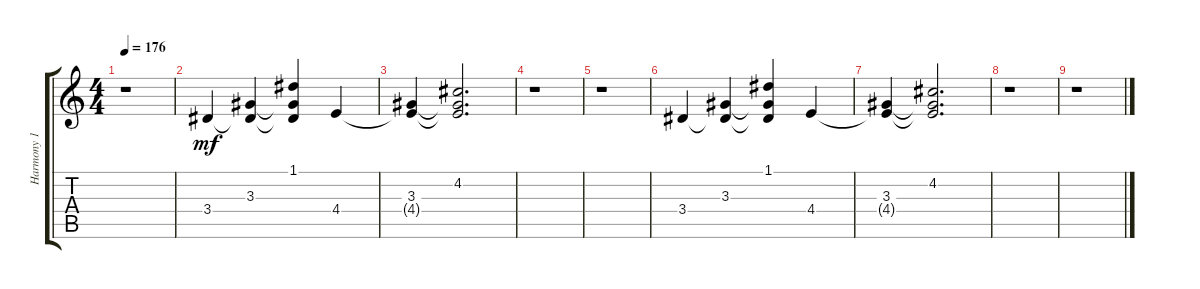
\track ("Harmony 1" "Harmony 1") {instrument overdrivenguitar}
\staff {score tabs}
\tuning (D4 A3 F3 C3 G2 C2) {hide}
\ts (4 4)
\tempo 176
\clef g2
\ks aminor
r.1{dy mf} |
3.4.4 (3.3 3.4{t}).4 (1.1 3.3{t} 3.4{t}).4 4.4.4 |
(3.3 4.4{t}).4 (4.2 3.3{t} 4.4{t}).2{d} |
r.1 |
r.1 |
3.4.4 (3.3 3.4{t}).4 (1.1 3.3{t} 3.4{t}).4 4.4.4 |
(3.3 4.4{t}).4 (4.2 3.3{t} 4.4{t}).2{d} |
r.1 |
r.1
